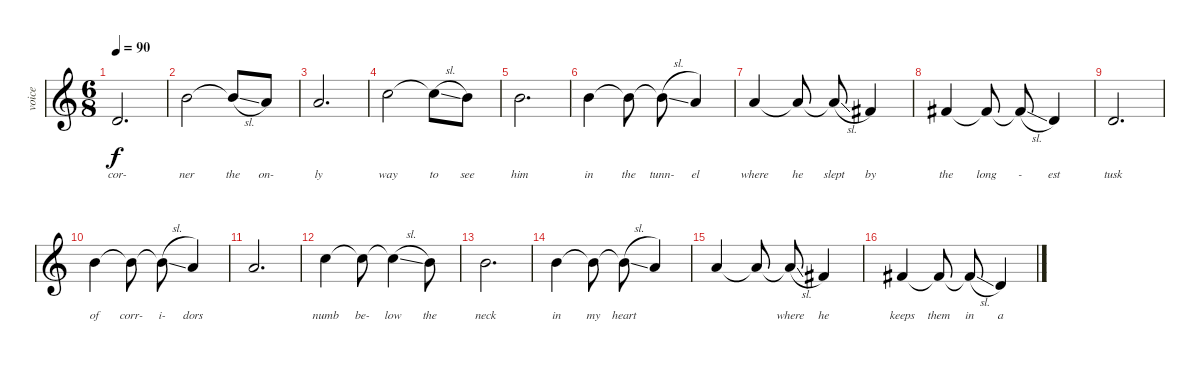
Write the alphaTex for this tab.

\track ("voice" "voice") {instrument sopranosax}
\staff {score}
\tuning (E4 B3 G3 D3 A2 E2) {hide}
\ts (6 8)
\tempo 90
\clef g2
\ks c
3.2.2{d lyrics (0 "cor-") lyrics (1 "") lyrics (2 "") lyrics (3 "") lyrics (4 "") dy f} |
7.1.2{lyrics (0 "ner") lyrics (1 "") lyrics (2 "") lyrics (3 "") lyrics (4 "")} 7.1{sl t}.8{lyrics (0 "the") lyrics (1 "") lyrics (2 "") lyrics (3 "") lyrics (4 "")} 5.1.8{lyrics (0 "on-") lyrics (1 "") lyrics (2 "") lyrics (3 "") lyrics (4 "")} |
5.1.2{d lyrics (0 "ly") lyrics (1 "") lyrics (2 "") lyrics (3 "") lyrics (4 "")} |
8.1.2{lyrics (0 "way") lyrics (1 "") lyrics (2 "") lyrics (3 "") lyrics (4 "")} 8.1{sl t}.8{lyrics (0 "to") lyrics (1 "") lyrics (2 "") lyrics (3 "") lyrics (4 "")} 7.1.8{lyrics (0 "see") lyrics (1 "") lyrics (2 "") lyrics (3 "") lyrics (4 "")} |
7.1.2{d lyrics (0 "him") lyrics (1 "") lyrics (2 "") lyrics (3 "") lyrics (4 "")} |
7.1.4{lyrics (0 "in") lyrics (1 "") lyrics (2 "") lyrics (3 "") lyrics (4 "")} 7.1{t}.8{lyrics (0 "the") lyrics (1 "") lyrics (2 "") lyrics (3 "") lyrics (4 "")} 7.1{sl t}.8{lyrics (0 "tunn-") lyrics (1 "") lyrics (2 "") lyrics (3 "") lyrics (4 "")} 5.1.4{lyrics (0 "el") lyrics (1 "") lyrics (2 "") lyrics (3 "") lyrics (4 "")} |
5.1.4{lyrics (0 "where") lyrics (1 "") lyrics (2 "") lyrics (3 "") lyrics (4 "")} 5.1{t}.8{lyrics (0 "he") lyrics (1 "") lyrics (2 "") lyrics (3 "") lyrics (4 "")} 5.1{sl t}.8{lyrics (0 "slept") lyrics (1 "") lyrics (2 "") lyrics (3 "") lyrics (4 "")} 2.1.4{lyrics (0 "by") lyrics (1 "") lyrics (2 "") lyrics (3 "") lyrics (4 "")} |
7.2.4{lyrics (0 "the") lyrics (1 "") lyrics (2 "") lyrics (3 "") lyrics (4 "")} 7.2{t}.8{lyrics (0 "long") lyrics (1 "") lyrics (2 "") lyrics (3 "") lyrics (4 "")} 7.2{sl t}.8{lyrics (0 "-") lyrics (1 "") lyrics (2 "") lyrics (3 "") lyrics (4 "")} 3.2.4{lyrics (0 "est") lyrics (1 "") lyrics (2 "") lyrics (3 "") lyrics (4 "")} |
3.2.2{d lyrics (0 "tusk") lyrics (1 "") lyrics (2 "") lyrics (3 "") lyrics (4 "")} |
7.1.4{lyrics (0 "of") lyrics (1 "") lyrics (2 "") lyrics (3 "") lyrics (4 "")} 7.1{t}.8{lyrics (0 "corr-") lyrics (1 "") lyrics (2 "") lyrics (3 "") lyrics (4 "")} 7.1{sl t}.8{lyrics (0 "i-") lyrics (1 "") lyrics (2 "") lyrics (3 "") lyrics (4 "")} 5.1.4{lyrics (0 "dors") lyrics (1 "") lyrics (2 "") lyrics (3 "") lyrics (4 "")} |
5.1.2{d lyrics (0 "") lyrics (1 "") lyrics (2 "") lyrics (3 "") lyrics (4 "")} |
8.1.4{lyrics (0 "numb") lyrics (1 "") lyrics (2 "") lyrics (3 "") lyrics (4 "")} 8.1{t}.8{lyrics (0 "be-") lyrics (1 "") lyrics (2 "") lyrics (3 "") lyrics (4 "")} 8.1{sl t}.4{lyrics (0 "low") lyrics (1 "") lyrics (2 "") lyrics (3 "") lyrics (4 "")} 7.1.8{lyrics (0 "the") lyrics (1 "") lyrics (2 "") lyrics (3 "") lyrics (4 "")} |
7.1.2{d lyrics (0 "neck") lyrics (1 "") lyrics (2 "") lyrics (3 "") lyrics (4 "")} |
7.1.4{lyrics (0 "in") lyrics (1 "") lyrics (2 "") lyrics (3 "") lyrics (4 "")} 7.1{t}.8{lyrics (0 "my") lyrics (1 "") lyrics (2 "") lyrics (3 "") lyrics (4 "")} 7.1{sl t}.8{lyrics (0 "heart") lyrics (1 "") lyrics (2 "") lyrics (3 "") lyrics (4 "")} 5.1.4{lyrics (0 "") lyrics (1 "") lyrics (2 "") lyrics (3 "") lyrics (4 "")} |
5.1.4{lyrics (0 "") lyrics (1 "") lyrics (2 "") lyrics (3 "") lyrics (4 "")} 5.1{t}.8{lyrics (0 "") lyrics (1 "") lyrics (2 "") lyrics (3 "") lyrics (4 "")} 5.1{sl t}.8{lyrics (0 "where") lyrics (1 "") lyrics (2 "") lyrics (3 "") lyrics (4 "")} 2.1.4{lyrics (0 "he") lyrics (1 "") lyrics (2 "") lyrics (3 "") lyrics (4 "")} |
7.2.4{lyrics (0 "keeps") lyrics (1 "") lyrics (2 "") lyrics (3 "") lyrics (4 "")} 7.2{t}.8{lyrics (0 "them") lyrics (1 "") lyrics (2 "") lyrics (3 "") lyrics (4 "")} 7.2{sl t}.8{lyrics (0 "in") lyrics (1 "") lyrics (2 "") lyrics (3 "") lyrics (4 "")} 3.2.4{lyrics (0 "a") lyrics (1 "") lyrics (2 "") lyrics (3 "") lyrics (4 "")}
